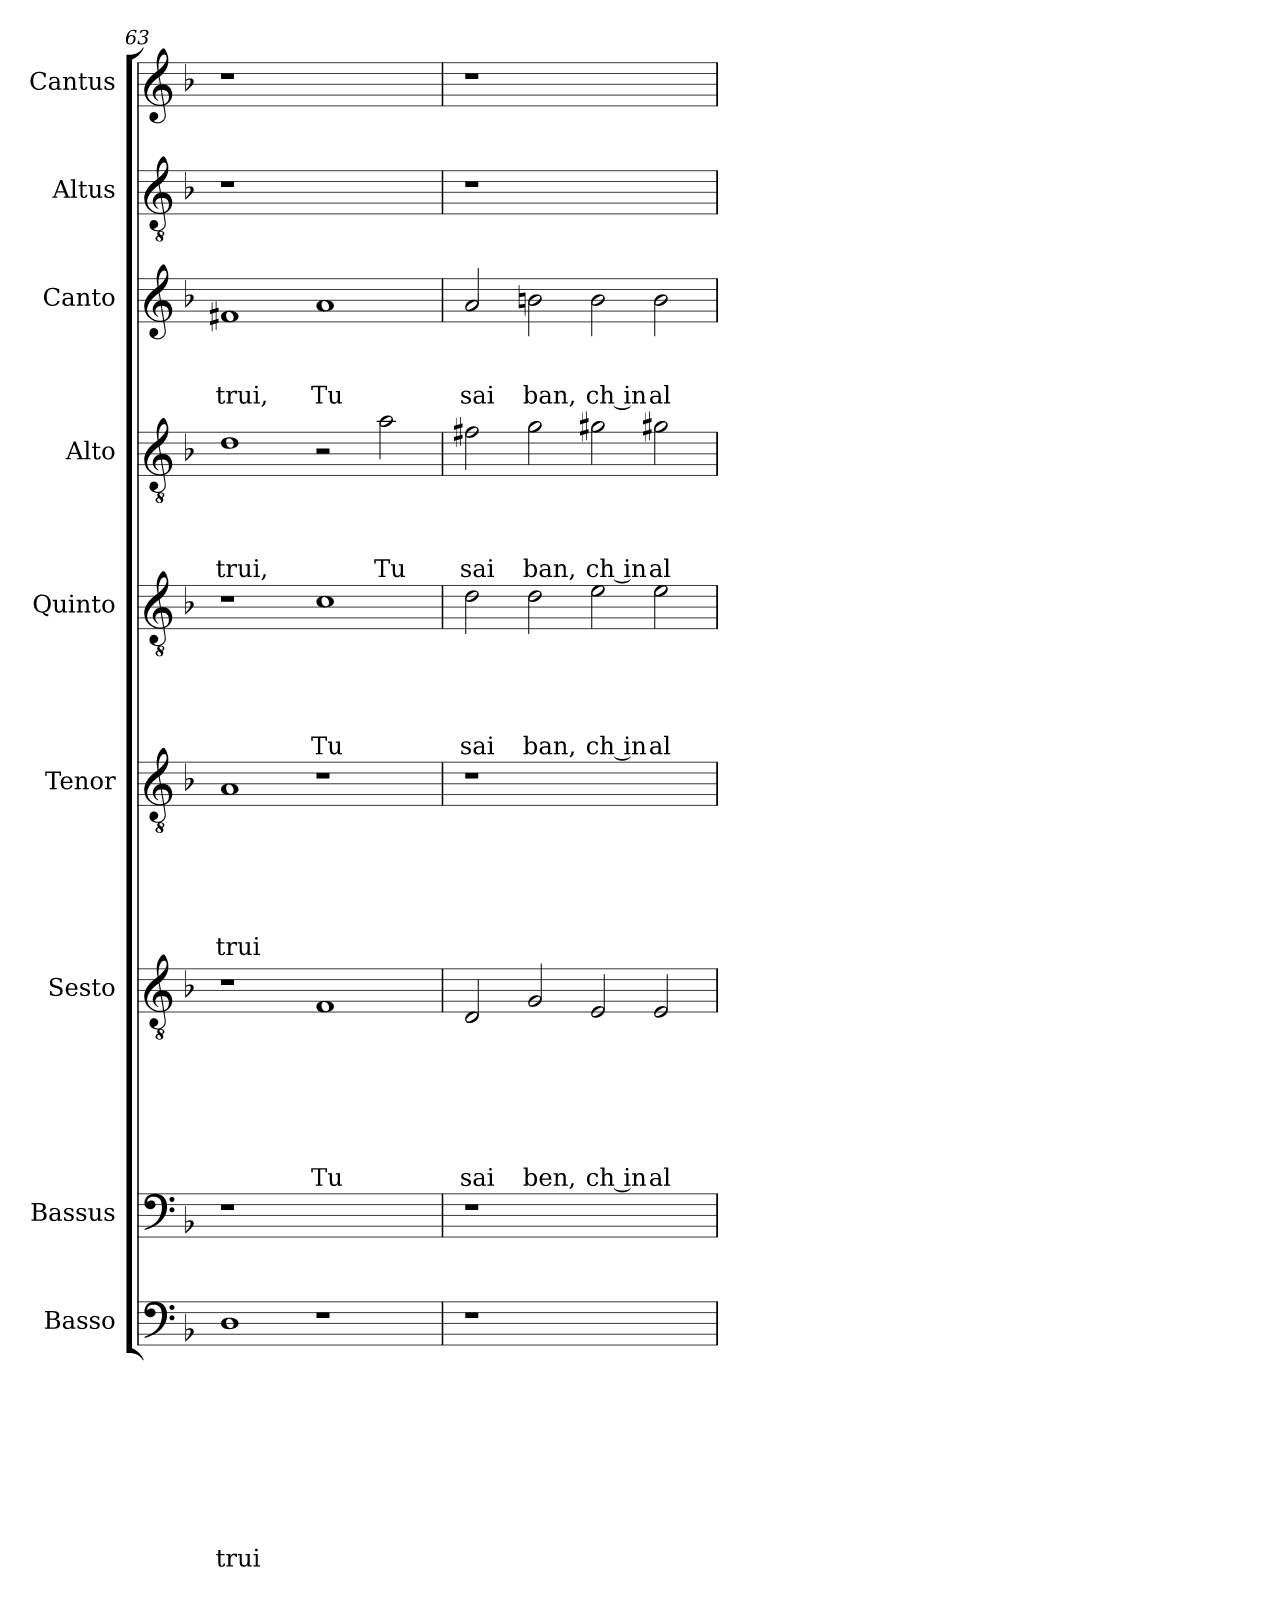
**kern	**text	**text	**text	**text	**text	**text	**text	**text	**text	**kern	**kern	**text	**text	**text	**text	**text	**text	**text	**kern	**text	**text	**text	**text	**text	**text	**kern	**text	**text	**text	**text	**text	**kern	**text	**text	**text	**text	**kern	**text	**text	**text	**kern	**kern
*part9	*part9	*part9	*part9	*part9	*part9	*part9	*part9	*part9	*part9	*part8	*part7	*part7	*part7	*part7	*part7	*part7	*part7	*part7	*part6	*part6	*part6	*part6	*part6	*part6	*part6	*part5	*part5	*part5	*part5	*part5	*part5	*part4	*part4	*part4	*part4	*part4	*part3	*part3	*part3	*part3	*part2	*part1
*staff9	*staff9	*staff9	*staff9	*staff9	*staff9	*staff9	*staff9	*staff9	*staff9	*staff8	*staff7	*staff7	*staff7	*staff7	*staff7	*staff7	*staff7	*staff7	*staff6	*staff6	*staff6	*staff6	*staff6	*staff6	*staff6	*staff5	*staff5	*staff5	*staff5	*staff5	*staff5	*staff4	*staff4	*staff4	*staff4	*staff4	*staff3	*staff3	*staff3	*staff3	*staff2	*staff1
*I"Basso	*	*	*	*	*	*	*	*	*	*I"Bassus	*I"Sesto	*	*	*	*	*	*	*	*I"Tenor	*	*	*	*	*	*	*I"Quinto	*	*	*	*	*	*I"Alto	*	*	*	*	*I"Canto	*	*	*	*I"Altus	*I"Cantus
*	*	*	*	*	*	*	*	*	*	*	*I'Sesto	*	*	*	*	*	*	*	*I'Tenor	*	*	*	*	*	*	*I'Quinto	*	*	*	*	*	*I'Alto	*	*	*	*	*I'Canto	*	*	*	*I'Altus	*I'Cantus
*clefF4	*	*	*	*	*	*	*	*	*	*clefF4	*clefGv2	*	*	*	*	*	*	*	*clefGv2	*	*	*	*	*	*	*clefGv2	*	*	*	*	*	*clefGv2	*	*	*	*	*clefG2	*	*	*	*clefGv2	*clefG2
*k[b-]	*	*	*	*	*	*	*	*	*	*k[b-]	*k[b-]	*	*	*	*	*	*	*	*k[b-]	*	*	*	*	*	*	*k[b-]	*	*	*	*	*	*k[b-]	*	*	*	*	*k[b-]	*	*	*	*k[b-]	*k[b-]
*F:	*	*	*	*	*	*	*	*	*	*F:	*F:	*	*	*	*	*	*	*	*F:	*	*	*	*	*	*	*F:	*	*	*	*	*	*F:	*	*	*	*	*F:	*	*	*	*F:	*F:
=63	=63	=63	=63	=63	=63	=63	=63	=63	=63	=63	=63	=63	=63	=63	=63	=63	=63	=63	=63	=63	=63	=63	=63	=63	=63	=63	=63	=63	=63	=63	=63	=63	=63	=63	=63	=63	=63	=63	=63	=63	=63	=63
!	!	!	!	!	!	!	!	!	!LO:LY:b	!	!	!	!	!	!	!	!	!	!	!	!	!	!	!	!LO:LY:b	!	!	!	!	!	!	!	!	!	!	!LO:LY:b	!	!	!	!LO:LY:b	!	!
1D	.	.	.	.	.	.	.	.	-trui	1r	1r	.	.	.	.	.	.	.	1A	.	.	.	.	.	trui	1r	.	.	.	.	.	1d	.	.	.	-trui,	1f#X	.	.	trui,	1r	1r
!	!	!	!	!	!	!	!	!	!	!	!	!	!	!	!	!	!	!LO:LY:b	!	!	!	!	!	!	!	!	!	!	!	!	!LO:LY:b	!	!	!	!	!	!	!	!	!LO:LY:b	!	!
1r	.	.	.	.	.	.	.	.	.	1ryy	1F	.	.	.	.	.	.	Tu	1r	.	.	.	.	.	.	1c	.	.	.	.	Tu	2r	.	.	.	.	1a	.	.	Tu	1ryy	1ryy
!	!	!	!	!	!	!	!	!	!	!	!	!	!	!	!	!	!	!	!	!	!	!	!	!	!	!	!	!	!	!	!	!	!	!	!	!LO:LY:b	!	!	!	!	!	!
.	.	.	.	.	.	.	.	.	.	.	.	.	.	.	.	.	.	.	.	.	.	.	.	.	.	.	.	.	.	.	.	2a\	.	.	.	Tu	.	.	.	.	.	.
=64	=64	=64	=64	=64	=64	=64	=64	=64	=64	=64	=64	=64	=64	=64	=64	=64	=64	=64	=64	=64	=64	=64	=64	=64	=64	=64	=64	=64	=64	=64	=64	=64	=64	=64	=64	=64	=64	=64	=64	=64	=64	=64
!	!	!	!	!	!	!	!	!	!	!	!	!	!	!	!	!	!	!LO:LY:b	!	!	!	!	!	!	!	!	!	!	!	!	!LO:LY:b	!	!	!	!	!LO:LY:b	!	!	!	!LO:LY:b	!	!
1r	.	.	.	.	.	.	.	.	.	1r	2D/	.	.	.	.	.	.	sai	1r	.	.	.	.	.	.	2d\	.	.	.	.	sai	2f#X\	.	.	.	sai	2a/	.	.	sai	1r	1r
!	!	!	!	!	!	!	!	!	!	!	!	!	!	!	!	!	!	!LO:LY:b	!	!	!	!	!	!	!	!	!	!	!	!	!LO:LY:b	!	!	!	!	!LO:LY:b	!	!	!	!LO:LY:b	!	!
.	.	.	.	.	.	.	.	.	.	.	2G/	.	.	.	.	.	.	ben,	.	.	.	.	.	.	.	2d\	.	.	.	.	ban,	2g\	.	.	.	ban,	2bn\	.	.	ban,	.	.
!	!	!	!	!	!	!	!	!	!	!	!	!	!	!	!	!	!	!LO:LY:b:rj	!	!	!	!	!	!	!	!	!	!	!	!	!LO:LY:b:rj	!	!	!	!	!LO:LY:b:rj	!	!	!	!LO:LY:b:rj	!	!
1ryy	.	.	.	.	.	.	.	.	.	1ryy	2E/	.	.	.	.	.	.	ch in	1ryy	.	.	.	.	.	.	2e\	.	.	.	.	ch in	2g#X\	.	.	.	ch in	2b\	.	.	ch in	1ryy	1ryy
!	!	!	!	!	!	!	!	!	!	!	!	!	!	!	!	!	!	!LO:LY:b	!	!	!	!	!	!	!	!	!	!	!	!	!LO:LY:b	!	!	!	!	!LO:LY:b	!	!	!	!LO:LY:b	!	!
.	.	.	.	.	.	.	.	.	.	.	2E/	.	.	.	.	.	.	al	.	.	.	.	.	.	.	2e\	.	.	.	.	al	2g#X\	.	.	.	al-	2b\	.	.	al	.	.
=	=	=	=	=	=	=	=	=	=	=	=	=	=	=	=	=	=	=	=	=	=	=	=	=	=	=	=	=	=	=	=	=	=	=	=	=	=	=	=	=	=	=
*-	*-	*-	*-	*-	*-	*-	*-	*-	*-	*-	*-	*-	*-	*-	*-	*-	*-	*-	*-	*-	*-	*-	*-	*-	*-	*-	*-	*-	*-	*-	*-	*-	*-	*-	*-	*-	*-	*-	*-	*-	*-	*-
